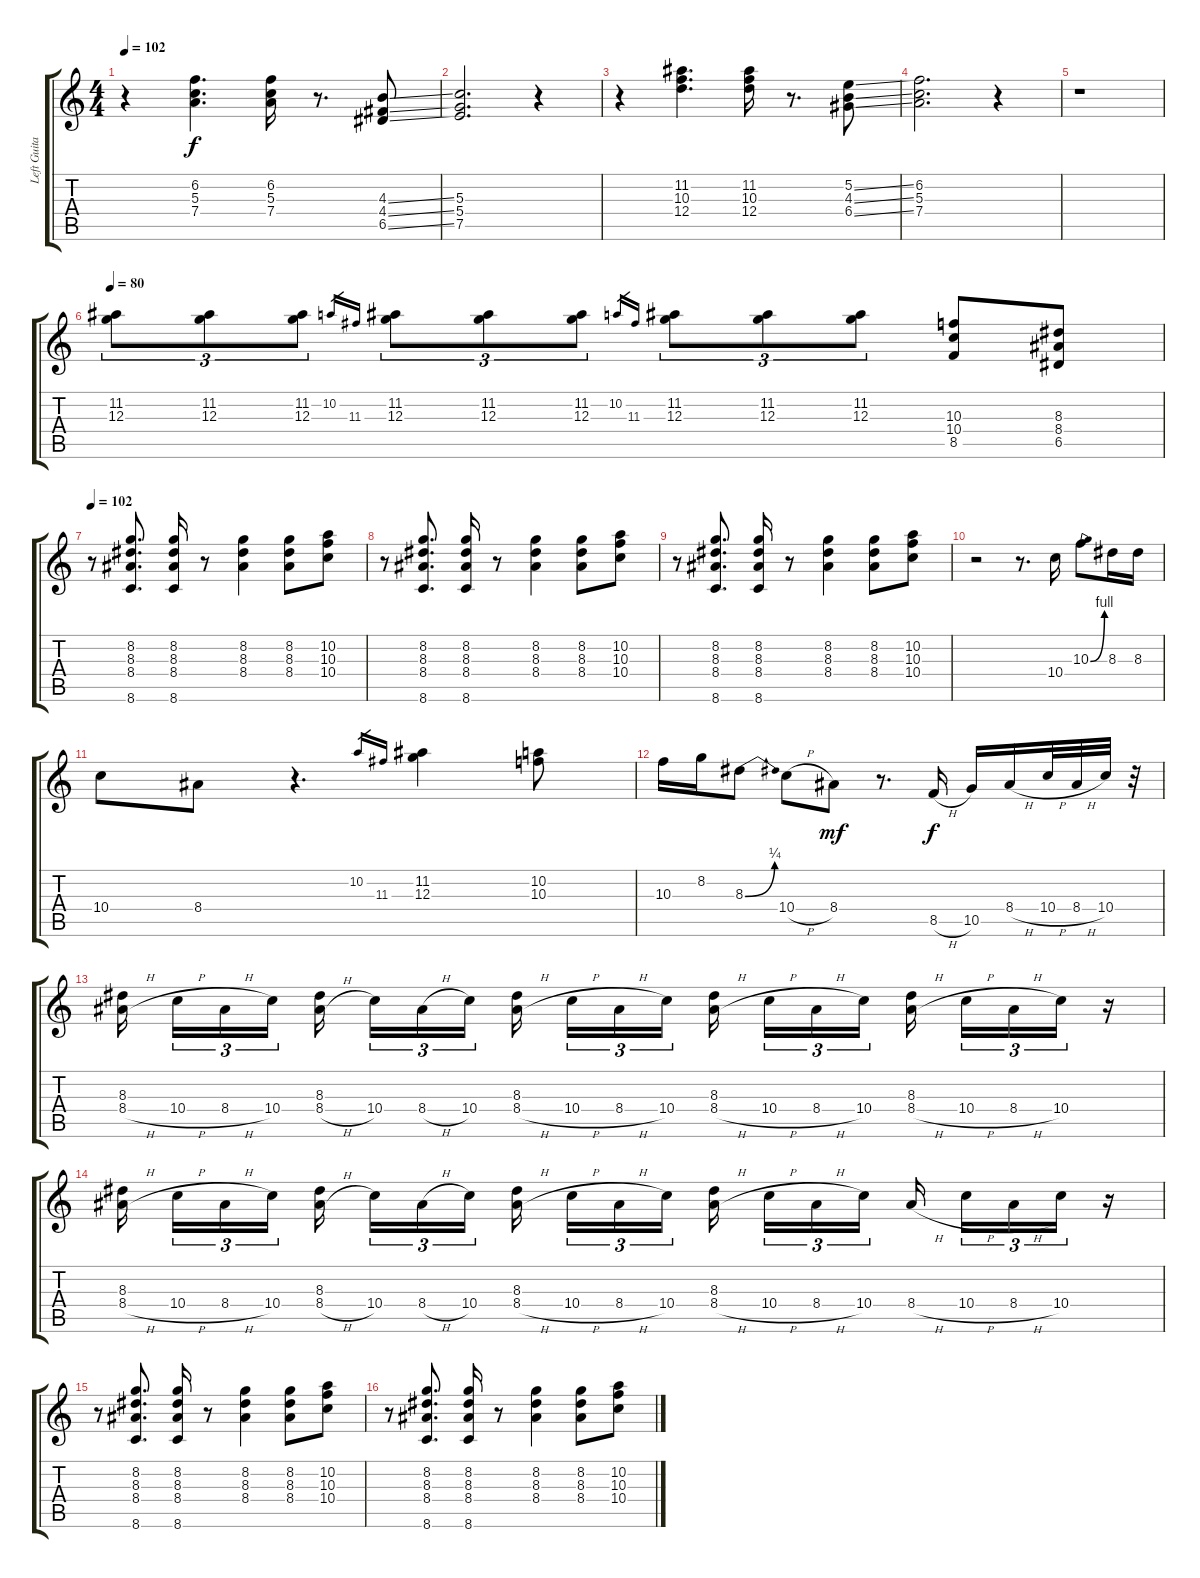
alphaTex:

\track ("Left Guitar" "Left Guita") {instrument overdrivenguitar}
\staff {score tabs}
\tuning (E4 B3 G3 D3 A2 E2) {hide}
\ts (4 4)
\tempo 102
\clef g2
\ks c
r.4{dy f} (6.2 5.3 7.4).4{d} (6.2 5.3 7.4).16 r.8{d} (4.3{ss} 4.4{ss} 6.5{ss}).8 |
(5.3 5.4 7.5).2{d} r.4 |
r.4 (11.2 10.3 12.4).4{d} (11.2 10.3 12.4).16 r.8{d} (5.2{ss} 4.3{ss} 6.4{ss}).8 |
(6.2 5.3 7.4).2{d} r.4 |
r.1 |
\tempo 80
(11.2 12.3).8{tu (3 2) volume 9} (11.2 12.3).8{tu (3 2)} (11.2 12.3).8{tu (3 2)} 10.2.16{gr} 11.3.16{gr} (11.2 12.3).8{tu (3 2)} (11.2 12.3).8{tu (3 2)} (11.2 12.3).8{tu (3 2)} 10.2.16{gr} 11.3.16{gr} (11.2 12.3).8{tu (3 2)} (11.2 12.3).8{tu (3 2)} (11.2 12.3).8{tu (3 2)} (10.3 10.4 8.5).8 (8.3 8.4 6.5).8 |
\tempo 102
r.8{volume 8 instrument electricguitarjazz} (8.2 8.3 8.4 8.6).8{d} (8.2 8.3 8.4 8.6).16 r.8 (8.2 8.3 8.4).4 (8.2 8.3 8.4).8 (10.2 10.3 10.4).8 |
r.8 (8.2 8.3 8.4 8.6).8{d} (8.2 8.3 8.4 8.6).16 r.8 (8.2 8.3 8.4).4 (8.2 8.3 8.4).8 (10.2 10.3 10.4).8 |
r.8 (8.2 8.3 8.4 8.6).8{d} (8.2 8.3 8.4 8.6).16 r.8 (8.2 8.3 8.4).4 (8.2 8.3 8.4).8 (10.2 10.3 10.4).8 |
r.2 r.8{d} 10.4.16{volume 16 instrument overdrivenguitar} 10.3{be (bend 0 0 60 4)}.8 8.3.16 8.3.16 |
10.4.8 8.4.8 r.4{d} 10.2.16{gr} 11.3.16{gr} (11.2 12.3).4 (10.2 10.3).8 |
10.3.16 8.2.16 8.3{be (bend 0 0 60 1)}.8 10.4{h}.8 8.4.8{dy mf} r.8{d} 8.5{h}.16{dy f} 10.5.16 8.4{h}.16 10.4{h}.32 8.4{h}.32 10.4.32 r.32 |
(8.3 8.4{h}).16{beam splitsecondary} 10.4{h}.16{tu (3 2)} 8.4{h}.16{tu (3 2)} 10.4.16{tu (3 2) beam splitsecondary} (8.3 8.4{h}).16 10.4.16{tu (3 2)} 8.4{h}.16{tu (3 2)} 10.4.16{tu (3 2) beam splitsecondary} (8.3 8.4{h}).16{beam splitsecondary} 10.4{h}.16{tu (3 2)} 8.4{h}.16{tu (3 2)} 10.4.16{tu (3 2) beam splitsecondary} (8.3 8.4{h}).16{beam splitsecondary} 10.4{h}.16{tu (3 2)} 8.4{h}.16{tu (3 2)} 10.4.16{tu (3 2)} (8.3 8.4{h}).16{beam splitsecondary} 10.4{h}.16{tu (3 2)} 8.4{h}.16{tu (3 2)} 10.4.16{tu (3 2)} r.16 |
(8.3 8.4{h}).16{beam splitsecondary} 10.4{h}.16{tu (3 2)} 8.4{h}.16{tu (3 2)} 10.4.16{tu (3 2) beam splitsecondary} (8.3 8.4{h}).16 10.4.16{tu (3 2)} 8.4{h}.16{tu (3 2)} 10.4.16{tu (3 2) beam splitsecondary} (8.3 8.4{h}).16{beam splitsecondary} 10.4{h}.16{tu (3 2)} 8.4{h}.16{tu (3 2)} 10.4.16{tu (3 2) beam splitsecondary} (8.3 8.4{h}).16{beam splitsecondary} 10.4{h}.16{tu (3 2)} 8.4{h}.16{tu (3 2)} 10.4.16{tu (3 2)} 8.4{h}.16{beam splitsecondary} 10.4{h}.16{tu (3 2)} 8.4{h}.16{tu (3 2)} 10.4.16{tu (3 2)} r.16 |
r.8{volume 8 instrument electricguitarjazz} (8.2 8.3 8.4 8.6).8{d} (8.2 8.3 8.4 8.6).16 r.8 (8.2 8.3 8.4).4 (8.2 8.3 8.4).8 (10.2 10.3 10.4).8 |
r.8 (8.2 8.3 8.4 8.6).8{d} (8.2 8.3 8.4 8.6).16 r.8 (8.2 8.3 8.4).4 (8.2 8.3 8.4).8 (10.2 10.3 10.4).8
